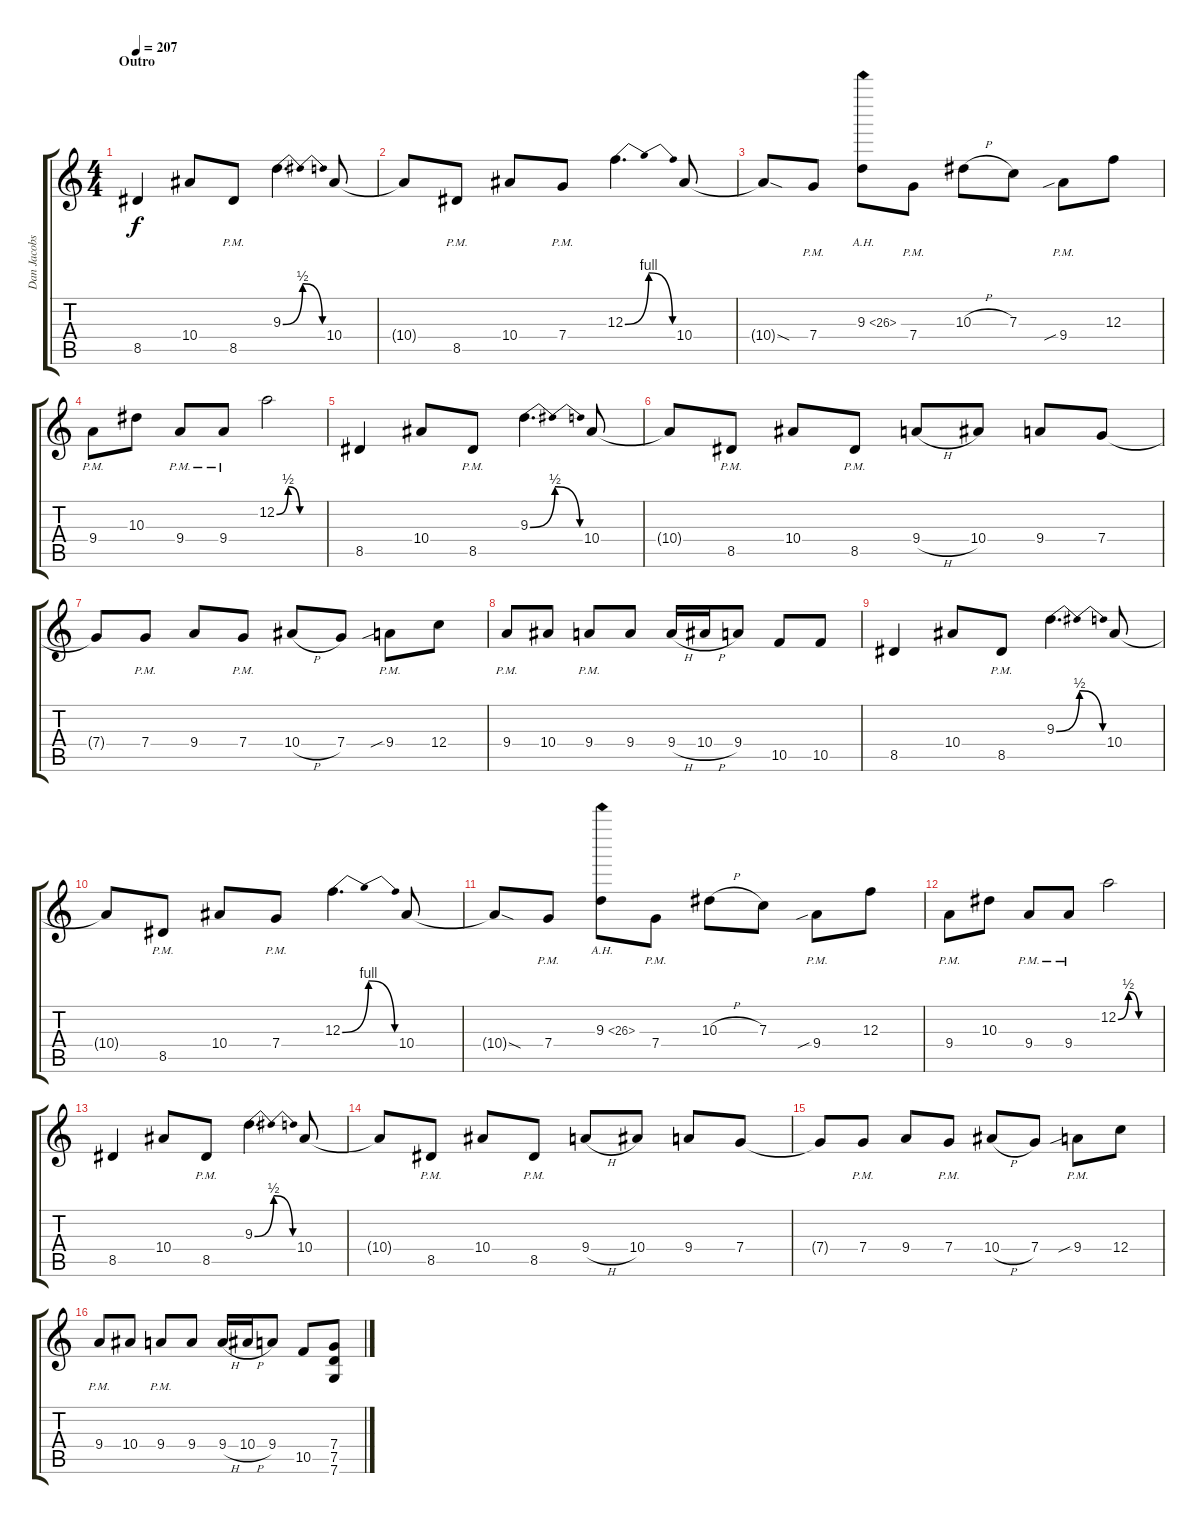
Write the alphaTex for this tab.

\track ("Dan Jacobs" "Dan Jacobs") {instrument distortionguitar}
\staff {score tabs}
\tuning (D4 A3 F3 C3 G2 C2) {hide}
\ts (4 4)
\section ("" "Outro")
\tempo 207
\clef g2
\ks c
8.5.4{dy f} 10.4.8 8.5{pm}.8 9.3{be (bendrelease 0 0 30 2 30 2 60 0)}.4{d} 10.4.8 |
10.4{t}.8 8.5{pm}.8 10.4.8 7.4{pm}.8 12.3{be (bendrelease 0 0 30 4 30 4 60 0)}.4{d} 10.4.8 |
10.4{sod t}.8 7.4{pm}.8 9.3{ah 17}.8 7.4{pm}.8 10.3{h}.8 7.3.8 9.4{sib pm}.8 12.3.8 |
9.4{pm}.8 10.3.8 9.4{pm}.8 9.4{pm}.8 12.2{be (custom 0 0 15 2 30 0 60 0)}.2 |
8.5.4 10.4.8 8.5{pm}.8 9.3{be (bendrelease 0 0 30 2 30 2 60 0)}.4{d} 10.4.8 |
10.4{t}.8 8.5{pm}.8 10.4.8 8.5{pm}.8 9.4{h}.8 10.4.8 9.4.8 7.4.8 |
7.4{t}.8 7.4{pm}.8 9.4.8 7.4{pm}.8 10.4{h}.8 7.4.8 9.4{sib pm}.8 12.4.8 |
9.4{pm}.8 10.4.8 9.4{pm}.8 9.4.8 9.4{h}.16 10.4{h}.16 9.4.8 10.5.8 10.5.8 |
8.5.4 10.4.8 8.5{pm}.8 9.3{be (bendrelease 0 0 30 2 30 2 60 0)}.4{d} 10.4.8 |
10.4{t}.8 8.5{pm}.8 10.4.8 7.4{pm}.8 12.3{be (bendrelease 0 0 30 4 30 4 60 0)}.4{d} 10.4.8 |
10.4{sod t}.8 7.4{pm}.8 9.3{ah 17}.8 7.4{pm}.8 10.3{h}.8 7.3.8 9.4{sib pm}.8 12.3.8 |
9.4{pm}.8 10.3.8 9.4{pm}.8 9.4{pm}.8 12.2{be (custom 0 0 15 2 30 0 60 0)}.2 |
8.5.4 10.4.8 8.5{pm}.8 9.3{be (bendrelease 0 0 30 2 30 2 60 0)}.4{d} 10.4.8 |
10.4{t}.8 8.5{pm}.8 10.4.8 8.5{pm}.8 9.4{h}.8 10.4.8 9.4.8 7.4.8 |
7.4{t}.8 7.4{pm}.8 9.4.8 7.4{pm}.8 10.4{h}.8 7.4.8 9.4{sib pm}.8 12.4.8 |
9.4{pm}.8 10.4.8 9.4{pm}.8 9.4.8 9.4{h}.16 10.4{h}.16 9.4.8 10.5.8 (7.4 7.5 7.6).8
